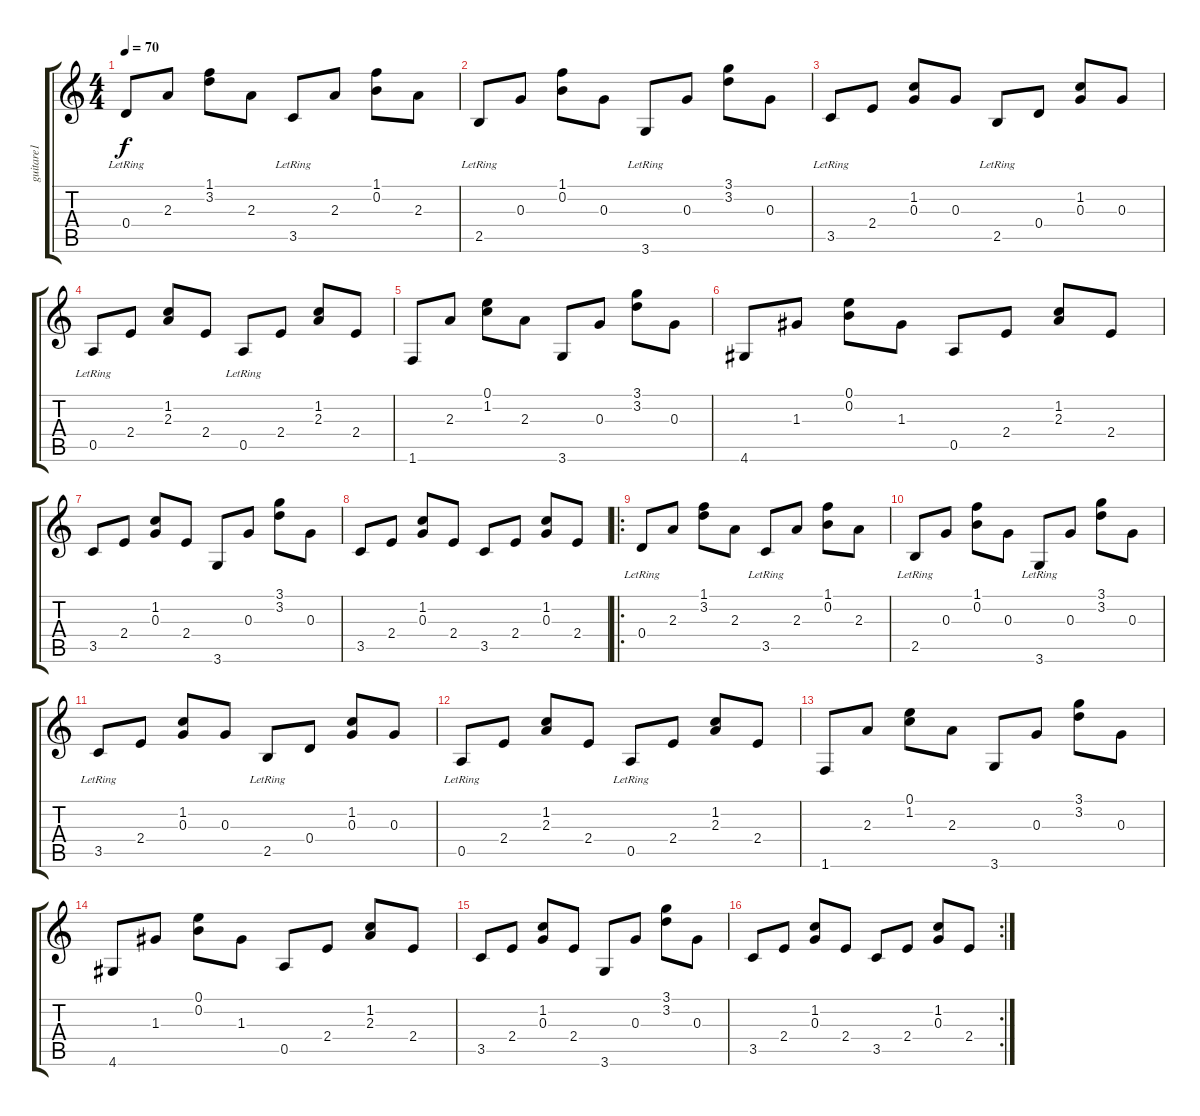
\track ("guitare1" "guitare1") {instrument acousticguitarsteel}
\staff {score tabs}
\tuning (E4 B3 G3 D3 A2 E2) {hide}
\ts (4 4)
\tempo 70
\clef g2
\ks c
0.4{lr}.8{dy f instrument acousticguitarsteel} 2.3.8 (1.1 3.2).8 2.3.8 3.5{lr}.8 2.3.8 (1.1 0.2).8 2.3.8 |
2.5{lr}.8 0.3.8 (1.1 0.2).8 0.3.8 3.6{lr}.8 0.3.8 (3.1 3.2).8 0.3.8 |
3.5{lr}.8 2.4.8 (1.2 0.3).8 0.3.8 2.5{lr}.8 0.4.8 (1.2 0.3).8 0.3.8 |
0.5{lr}.8 2.4.8 (1.2 2.3).8 2.4.8 0.5{lr}.8 2.4.8 (1.2 2.3).8 2.4.8 |
1.6.8 2.3.8 (0.1 1.2).8 2.3.8 3.6.8 0.3.8 (3.1 3.2).8 0.3.8 |
4.6.8 1.3.8 (0.1 0.2).8 1.3.8 0.5.8 2.4.8 (1.2 2.3).8 2.4.8 |
3.5.8 2.4.8 (1.2 0.3).8 2.4.8 3.6.8 0.3.8 (3.1 3.2).8 0.3.8 |
3.5.8 2.4.8 (1.2 0.3).8 2.4.8 3.5.8 2.4.8 (1.2 0.3).8 2.4.8 |
\ro
0.4{lr}.8 2.3.8 (1.1 3.2).8 2.3.8 3.5{lr}.8 2.3.8 (1.1 0.2).8 2.3.8 |
2.5{lr}.8 0.3.8 (1.1 0.2).8 0.3.8 3.6{lr}.8 0.3.8 (3.1 3.2).8 0.3.8 |
3.5{lr}.8 2.4.8 (1.2 0.3).8 0.3.8 2.5{lr}.8 0.4.8 (1.2 0.3).8 0.3.8 |
0.5{lr}.8 2.4.8 (1.2 2.3).8 2.4.8 0.5{lr}.8 2.4.8 (1.2 2.3).8 2.4.8 |
1.6.8 2.3.8 (0.1 1.2).8 2.3.8 3.6.8 0.3.8 (3.1 3.2).8 0.3.8 |
4.6.8 1.3.8 (0.1 0.2).8 1.3.8 0.5.8 2.4.8 (1.2 2.3).8 2.4.8 |
3.5.8 2.4.8 (1.2 0.3).8 2.4.8 3.6.8 0.3.8 (3.1 3.2).8 0.3.8 |
\rc 2
3.5.8 2.4.8 (1.2 0.3).8 2.4.8 3.5.8 2.4.8 (1.2 0.3).8 2.4.8
